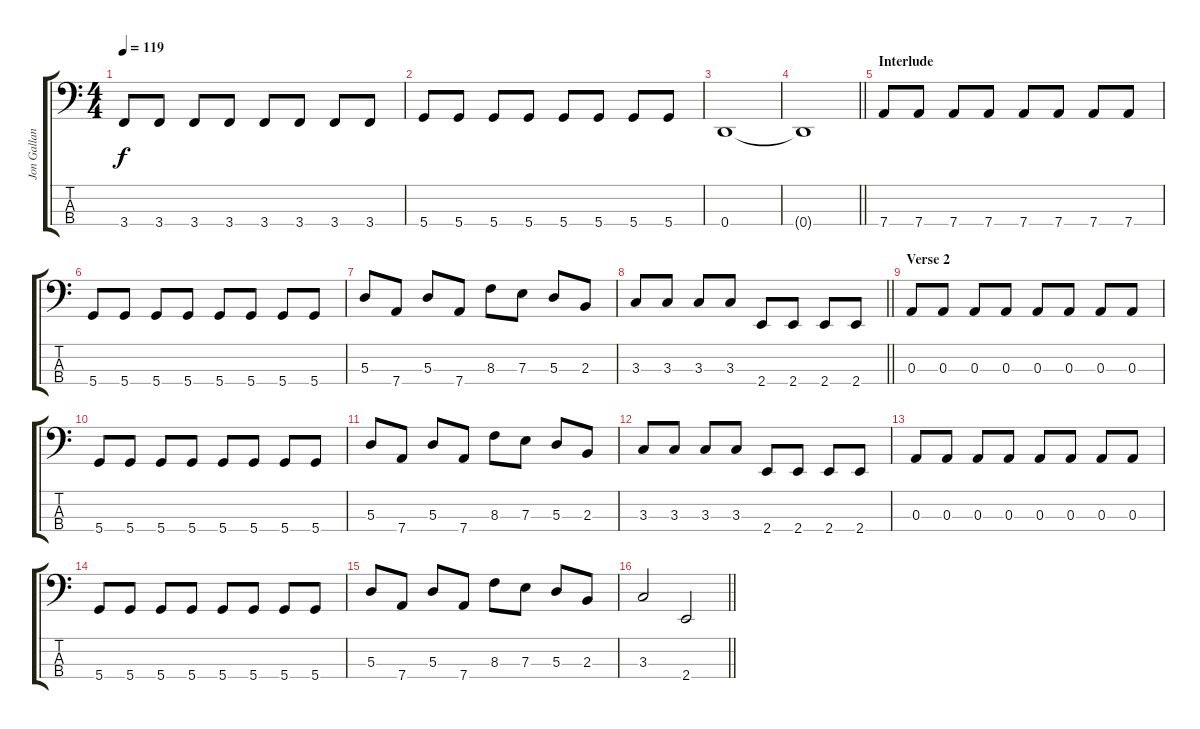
\track ("Jon Gallant (Bass)" "Jon Gallan") {instrument electricbassfinger}
\staff {score tabs}
\tuning (G2 D2 A1 D1) {hide}
\ts (4 4)
\tempo 119
\clef f4
\ks c
3.4.8{dy f} 3.4.8 3.4.8 3.4.8 3.4.8 3.4.8 3.4.8 3.4.8 |
5.4.8 5.4.8 5.4.8 5.4.8 5.4.8 5.4.8 5.4.8 5.4.8 |
0.4.1{volume 16} |
\barLineRight lightlight
0.4{t}.1 |
\section ("" "Interlude")
7.4.8 7.4.8 7.4.8 7.4.8 7.4.8 7.4.8 7.4.8 7.4.8 |
5.4.8 5.4.8 5.4.8 5.4.8 5.4.8 5.4.8 5.4.8 5.4.8 |
5.3.8 7.4.8 5.3.8 7.4.8 8.3.8 7.3.8 5.3.8 2.3.8 |
\barLineRight lightlight
3.3.8 3.3.8 3.3.8 3.3.8 2.4.8 2.4.8 2.4.8 2.4.8 |
\section ("" "Verse 2")
0.3.8 0.3.8 0.3.8 0.3.8 0.3.8 0.3.8 0.3.8 0.3.8 |
5.4.8 5.4.8 5.4.8 5.4.8 5.4.8 5.4.8 5.4.8 5.4.8 |
5.3.8 7.4.8 5.3.8 7.4.8 8.3.8 7.3.8 5.3.8 2.3.8 |
3.3.8 3.3.8 3.3.8 3.3.8 2.4.8 2.4.8 2.4.8 2.4.8 |
0.3.8 0.3.8 0.3.8 0.3.8 0.3.8 0.3.8 0.3.8 0.3.8 |
5.4.8 5.4.8 5.4.8 5.4.8 5.4.8 5.4.8 5.4.8 5.4.8 |
5.3.8 7.4.8 5.3.8 7.4.8 8.3.8 7.3.8 5.3.8 2.3.8 |
\barLineRight lightlight
3.3.2 2.4.2
